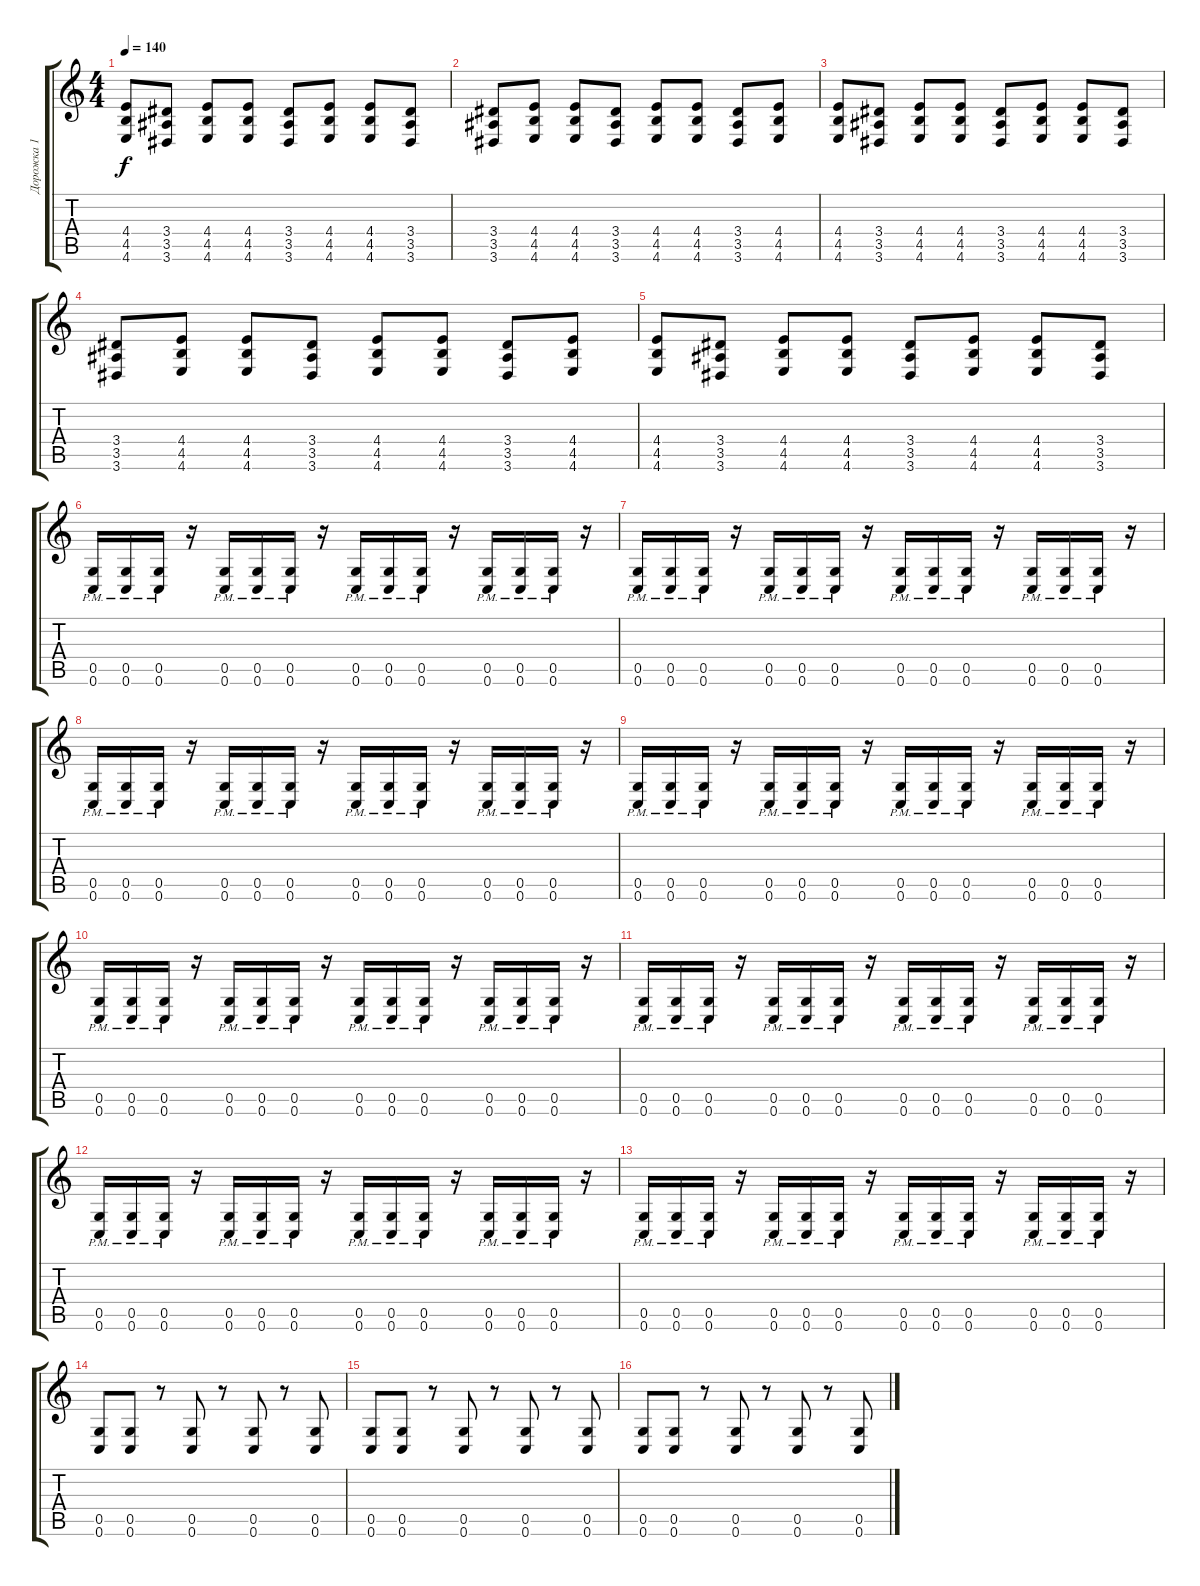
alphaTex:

\track ("Дорожка 1" "Дорожка 1") {instrument distortionguitar}
\staff {score tabs}
\tuning (D4 A3 F3 C3 G2 C2) {hide}
\ts (4 4)
\tempo 140
\clef g2
\ks c
(4.4 4.5 4.6).8{dy f} (3.4 3.5 3.6).8 (4.4 4.5 4.6).8 (4.4 4.5 4.6).8 (3.4 3.5 3.6).8 (4.4 4.5 4.6).8 (4.4 4.5 4.6).8 (3.4 3.5 3.6).8 |
(3.4 3.5 3.6).8 (4.4 4.5 4.6).8 (4.4 4.5 4.6).8 (3.4 3.5 3.6).8 (4.4 4.5 4.6).8 (4.4 4.5 4.6).8 (3.4 3.5 3.6).8 (4.4 4.5 4.6).8 |
(4.4 4.5 4.6).8 (3.4 3.5 3.6).8 (4.4 4.5 4.6).8 (4.4 4.5 4.6).8 (3.4 3.5 3.6).8 (4.4 4.5 4.6).8 (4.4 4.5 4.6).8 (3.4 3.5 3.6).8 |
(3.4 3.5 3.6).8 (4.4 4.5 4.6).8 (4.4 4.5 4.6).8 (3.4 3.5 3.6).8 (4.4 4.5 4.6).8 (4.4 4.5 4.6).8 (3.4 3.5 3.6).8 (4.4 4.5 4.6).8 |
(4.4 4.5 4.6).8 (3.4 3.5 3.6).8 (4.4 4.5 4.6).8 (4.4 4.5 4.6).8 (3.4 3.5 3.6).8 (4.4 4.5 4.6).8 (4.4 4.5 4.6).8 (3.4 3.5 3.6).8 |
(0.5{pm} 0.6{pm}).16 (0.5{pm} 0.6{pm}).16 (0.5{pm} 0.6{pm}).16 r.16 (0.5{pm} 0.6{pm}).16 (0.5{pm} 0.6{pm}).16 (0.5{pm} 0.6{pm}).16 r.16 (0.5{pm} 0.6{pm}).16 (0.5{pm} 0.6{pm}).16 (0.5{pm} 0.6{pm}).16 r.16 (0.5{pm} 0.6{pm}).16 (0.5{pm} 0.6{pm}).16 (0.5{pm} 0.6{pm}).16 r.16 |
(0.5{pm} 0.6{pm}).16 (0.5{pm} 0.6{pm}).16 (0.5{pm} 0.6{pm}).16 r.16 (0.5{pm} 0.6{pm}).16 (0.5{pm} 0.6{pm}).16 (0.5{pm} 0.6{pm}).16 r.16 (0.5{pm} 0.6{pm}).16 (0.5{pm} 0.6{pm}).16 (0.5{pm} 0.6{pm}).16 r.16 (0.5{pm} 0.6{pm}).16 (0.5{pm} 0.6{pm}).16 (0.5{pm} 0.6{pm}).16 r.16 |
(0.5{pm} 0.6{pm}).16 (0.5{pm} 0.6{pm}).16 (0.5{pm} 0.6{pm}).16 r.16 (0.5{pm} 0.6{pm}).16 (0.5{pm} 0.6{pm}).16 (0.5{pm} 0.6{pm}).16 r.16 (0.5{pm} 0.6{pm}).16 (0.5{pm} 0.6{pm}).16 (0.5{pm} 0.6{pm}).16 r.16 (0.5{pm} 0.6{pm}).16 (0.5{pm} 0.6{pm}).16 (0.5{pm} 0.6{pm}).16 r.16 |
(0.5{pm} 0.6{pm}).16 (0.5{pm} 0.6{pm}).16 (0.5{pm} 0.6{pm}).16 r.16 (0.5{pm} 0.6{pm}).16 (0.5{pm} 0.6{pm}).16 (0.5{pm} 0.6{pm}).16 r.16 (0.5{pm} 0.6{pm}).16 (0.5{pm} 0.6{pm}).16 (0.5{pm} 0.6{pm}).16 r.16 (0.5{pm} 0.6{pm}).16 (0.5{pm} 0.6{pm}).16 (0.5{pm} 0.6{pm}).16 r.16 |
(0.5{pm} 0.6{pm}).16 (0.5{pm} 0.6{pm}).16 (0.5{pm} 0.6{pm}).16 r.16 (0.5{pm} 0.6{pm}).16 (0.5{pm} 0.6{pm}).16 (0.5{pm} 0.6{pm}).16 r.16 (0.5{pm} 0.6{pm}).16 (0.5{pm} 0.6{pm}).16 (0.5{pm} 0.6{pm}).16 r.16 (0.5{pm} 0.6{pm}).16 (0.5{pm} 0.6{pm}).16 (0.5{pm} 0.6{pm}).16 r.16 |
(0.5{pm} 0.6{pm}).16 (0.5{pm} 0.6{pm}).16 (0.5{pm} 0.6{pm}).16 r.16 (0.5{pm} 0.6{pm}).16 (0.5{pm} 0.6{pm}).16 (0.5{pm} 0.6{pm}).16 r.16 (0.5{pm} 0.6{pm}).16 (0.5{pm} 0.6{pm}).16 (0.5{pm} 0.6{pm}).16 r.16 (0.5{pm} 0.6{pm}).16 (0.5{pm} 0.6{pm}).16 (0.5{pm} 0.6{pm}).16 r.16 |
(0.5{pm} 0.6{pm}).16 (0.5{pm} 0.6{pm}).16 (0.5{pm} 0.6{pm}).16 r.16 (0.5{pm} 0.6{pm}).16 (0.5{pm} 0.6{pm}).16 (0.5{pm} 0.6{pm}).16 r.16 (0.5{pm} 0.6{pm}).16 (0.5{pm} 0.6{pm}).16 (0.5{pm} 0.6{pm}).16 r.16 (0.5{pm} 0.6{pm}).16 (0.5{pm} 0.6{pm}).16 (0.5{pm} 0.6{pm}).16 r.16 |
(0.5{pm} 0.6{pm}).16 (0.5{pm} 0.6{pm}).16 (0.5{pm} 0.6{pm}).16 r.16 (0.5{pm} 0.6{pm}).16 (0.5{pm} 0.6{pm}).16 (0.5{pm} 0.6{pm}).16 r.16 (0.5{pm} 0.6{pm}).16 (0.5{pm} 0.6{pm}).16 (0.5{pm} 0.6{pm}).16 r.16 (0.5{pm} 0.6{pm}).16 (0.5{pm} 0.6{pm}).16 (0.5{pm} 0.6{pm}).16 r.16 |
(0.5 0.6).8 (0.5 0.6).8 r.8 (0.5 0.6).8 r.8 (0.5 0.6).8 r.8 (0.5 0.6).8 |
(0.5 0.6).8 (0.5 0.6).8 r.8 (0.5 0.6).8 r.8 (0.5 0.6).8 r.8 (0.5 0.6).8 |
(0.5 0.6).8 (0.5 0.6).8 r.8 (0.5 0.6).8 r.8 (0.5 0.6).8 r.8 (0.5 0.6).8
